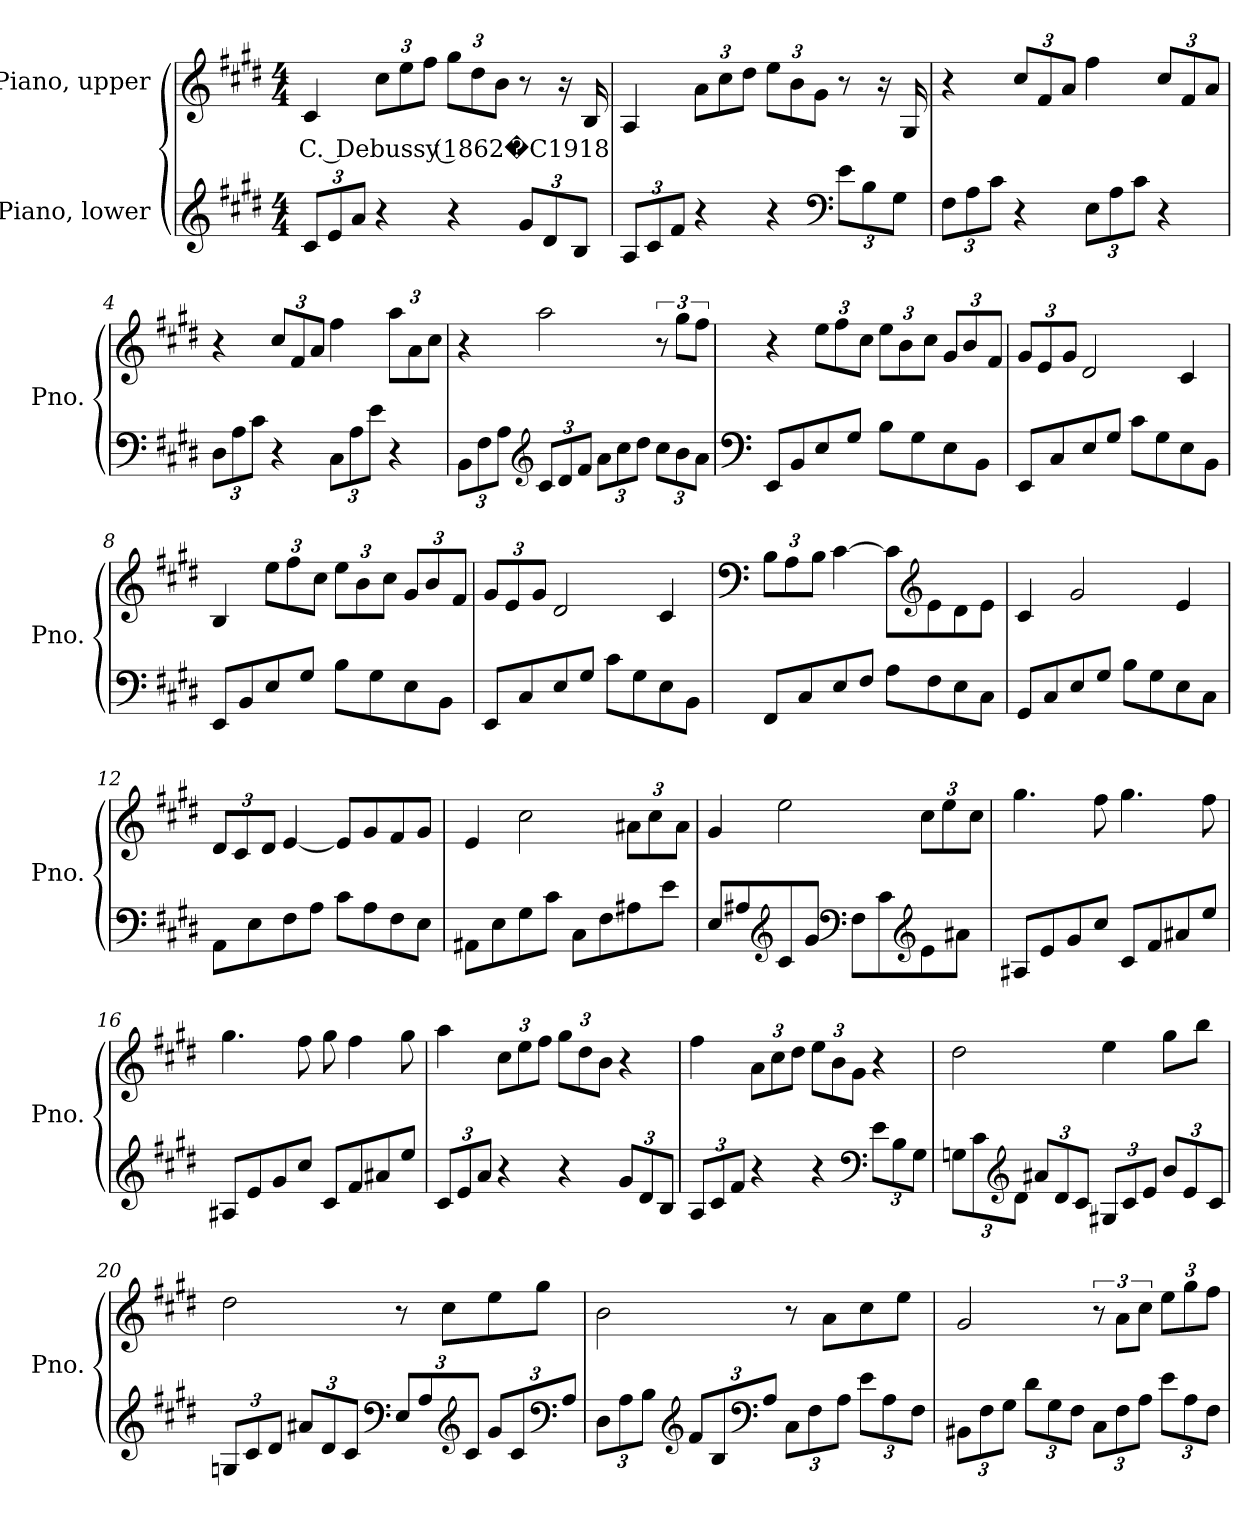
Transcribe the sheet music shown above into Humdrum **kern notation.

**kern	**kern	**text
*part2	*part1	*part1
*staff2	*staff1	*staff1
*I"Piano, lower	*I"Piano, upper	*
*I'Pno.	*I'Pno.	*
*clefG2	*clefG2	*
*k[f#c#g#d#]	*k[f#c#g#d#]	*
*M4/4	*M4/4	*
*MM144	*MM144	*
*Xbrackettup	*	*
=1	=1	=1
!	!	!LO:LY:b
12c#/L	4c#/	C. Debussy (1862�C1918
12e/	.	.
12a/J	.	.
*	*Xbrackettup	*
4r	12cc#\L	.
.	12ee\	.
.	12ff#\J	.
4r	12gg#\L	.
.	12dd#\	.
.	12b\J	.
12g#/L	8r	.
12d#/	.	.
.	16r	.
12B/J	.	.
.	16B/	.
=2	=2	=2
12A/L	4A/	.
12c#/	.	.
12f#/J	.	.
4r	12a\L	.
.	12cc#\	.
.	12dd#\J	.
4r	12ee\L	.
.	12b\	.
.	12g#\J	.
*clefF4	*	*
12e\L	8r	.
12B\	.	.
.	16r	.
12G#\J	.	.
.	16G#/	.
!!LO:LB:g=z
=3	=3	=3
12F#\L	4r	.
12A\	.	.
12c#\J	.	.
4r	12cc#/L	.
.	12f#/	.
.	12a/J	.
12E\L	4ff#\	.
12A\	.	.
12c#\J	.	.
4r	12cc#/L	.
.	12f#/	.
.	12a/J	.
=4	=4	=4
12D#\L	4r	.
12A\	.	.
12c#\J	.	.
4r	12cc#/L	.
.	12f#/	.
.	12a/J	.
12C#\L	4ff#\	.
12A\	.	.
12e\J	.	.
4r	12aa\L	.
.	12a\	.
.	12cc#\J	.
=5	=5	=5
12BB\L	4r	.
12F#\	.	.
12A\J	.	.
*clefG2	*	*
12c#/L	2aa\	.
12d#/	.	.
12f#/J	.	.
12a\L	.	.
12cc#\	.	.
12dd#\J	.	.
*	*brackettup	*
12cc#\L	12r	.
12b\	12gg#\L	.
12a\J	12ff#\J	.
!!LO:LB:g=z
=6	=6	=6
*clefF4	*	*
8EE/L	4r	.
8BB/	.	.
*	*Xbrackettup	*
8E/	12ee\L	.
.	12ff#\	.
8G#/J	.	.
.	12cc#\J	.
8B\L	12ee\L	.
.	12b\	.
8G#\	.	.
.	12cc#\J	.
8E\	12g#/L	.
.	12b/	.
8BB\J	.	.
.	12f#/J	.
=7	=7	=7
8EE/L	12g#/L	.
.	12e/	.
8C#/	.	.
.	12g#/J	.
8E/	2d#/	.
8G#/J	.	.
8c#\L	.	.
8G#\	.	.
8E\	4c#/	.
8BB\J	.	.
=8	=8	=8
8EE/L	4B/	.
8BB/	.	.
8E/	12ee\L	.
.	12ff#\	.
8G#/J	.	.
.	12cc#\J	.
8B\L	12ee\L	.
.	12b\	.
8G#\	.	.
.	12cc#\J	.
8E\	12g#/L	.
.	12b/	.
8BB\J	.	.
.	12f#/J	.
=9	=9	=9
8EE/L	12g#/L	.
.	12e/	.
8C#/	.	.
.	12g#/J	.
8E/	2d#/	.
8G#/J	.	.
8c#\L	.	.
8G#\	.	.
8E\	4c#/	.
8BB\J	.	.
!!LO:LB:g=z
=10	=10	=10
*	*clefF4	*
8FF#/L	12B\L	.
.	12A\	.
8C#/	.	.
.	12B\J	.
8E/	[4c#\	.
8F#/J	.	.
8A\L	8c#\L]	.
*	*clefG2	*
8F#\	8e\	.
8E\	8d#\	.
8C#\J	8e\J	.
=11	=11	=11
8GG#/L	4c#/	.
8C#/	.	.
8E/	2g#/	.
8G#/J	.	.
8B\L	.	.
8G#\	.	.
8E\	4e/	.
8C#\J	.	.
=12	=12	=12
8AA\L	12d#/L	.
.	12c#/	.
8E\	.	.
.	12d#/J	.
8F#\	[4e/	.
8A\J	.	.
8c#\L	8e/L]	.
8A\	8g#/	.
8F#\	8f#/	.
8E\J	8g#/J	.
=13	=13	=13
8AA#X\L	4e/	.
8E\	.	.
8G#\	2cc#\	.
8c#\J	.	.
8C#\L	.	.
8F#\	.	.
8A#X\	12a#X\L	.
.	12cc#\	.
8e\J	.	.
.	12a#\J	.
!!LO:LB:g=z
=14	=14	=14
8E/L	4g#/	.
8A#X/	.	.
*clefG2	*	*
8c#/	2ee\	.
8g#/J	.	.
*clefF4	*	*
8F#\L	.	.
8c#\	.	.
*clefG2	*	*
8e\	12cc#\L	.
.	12ee\	.
8a#X\J	.	.
.	12cc#\J	.
=15	=15	=15
8A#X/L	4.gg#\	.
8e/	.	.
8g#/	.	.
8cc#/J	8ff#\	.
8c#/L	4.gg#\	.
8f#/	.	.
8a#X/	.	.
8ee/J	8ff#\	.
=16	=16	=16
8A#X/L	4.gg#\	.
8e/	.	.
8g#/	.	.
8cc#/J	8ff#\	.
8c#/L	8gg#\	.
8f#/	4ff#\	.
8a#X/	.	.
8ee/J	8gg#\	.
!!LO:LB:g=z
=17	=17	=17
12c#/L	4aa\	.
12e/	.	.
12a/J	.	.
4r	12cc#\L	.
.	12ee\	.
.	12ff#\J	.
4r	12gg#\L	.
.	12dd#\	.
.	12b\J	.
12g#/L	4r	.
12d#/	.	.
12B/J	.	.
=18	=18	=18
12A/L	4ff#\	.
12c#/	.	.
12f#/J	.	.
4r	12a\L	.
.	12cc#\	.
.	12dd#\J	.
4r	12ee\L	.
.	12b\	.
.	12g#\J	.
*clefF4	*	*
12e\L	4r	.
12B\	.	.
12G#\J	.	.
=19	=19	=19
12Gn\L	2dd#\	.
12c#\	.	.
*clefG2	*	*
12d#\J	.	.
12a#X/L	.	.
12d#/	.	.
12c#/J	.	.
12G#X/L	4ee\	.
12c#/	.	.
12e/J	.	.
12b/L	8gg#\L	.
12e/	.	.
.	8bb\J	.
12c#/J	.	.
!!LO:PB:g=z
=20	=20	=20
12Gn/L	2dd#\	.
12c#/	.	.
12d#/J	.	.
12a#X/L	.	.
12d#/	.	.
12c#/J	.	.
*clefF4	*	*
12E/L	8r	.
12A/	.	.
.	8cc#\L	.
*clefG2	*	*
12c#/J	.	.
12g#/L	8ee\	.
12c#/	.	.
.	8gg#\J	.
*clefF4	*	*
12A/J	.	.
=21	=21	=21
12D#\L	2b\	.
12A\	.	.
12B\J	.	.
*clefG2	*	*
12f#/L	.	.
12B/	.	.
*clefF4	*	*
12A/J	.	.
12C#\L	8r	.
12F#\	.	.
.	8a\L	.
12A\J	.	.
12e\L	8cc#\	.
12A\	.	.
.	8ee\J	.
12F#\J	.	.
!!LO:LB:g=z
=22	=22	=22
12BB#X\L	2g#/	.
12F#\	.	.
12G#\J	.	.
12d#\L	.	.
12G#\	.	.
12F#\J	.	.
*	*brackettup	*
12C#\L	12r	.
12F#\	12a\L	.
12A\J	12cc#\J	.
*	*Xbrackettup	*
12e\L	12ee\L	.
12A\	12gg#\	.
12F#\J	12ff#\J	.
=	=	=
*-	*-	*-
